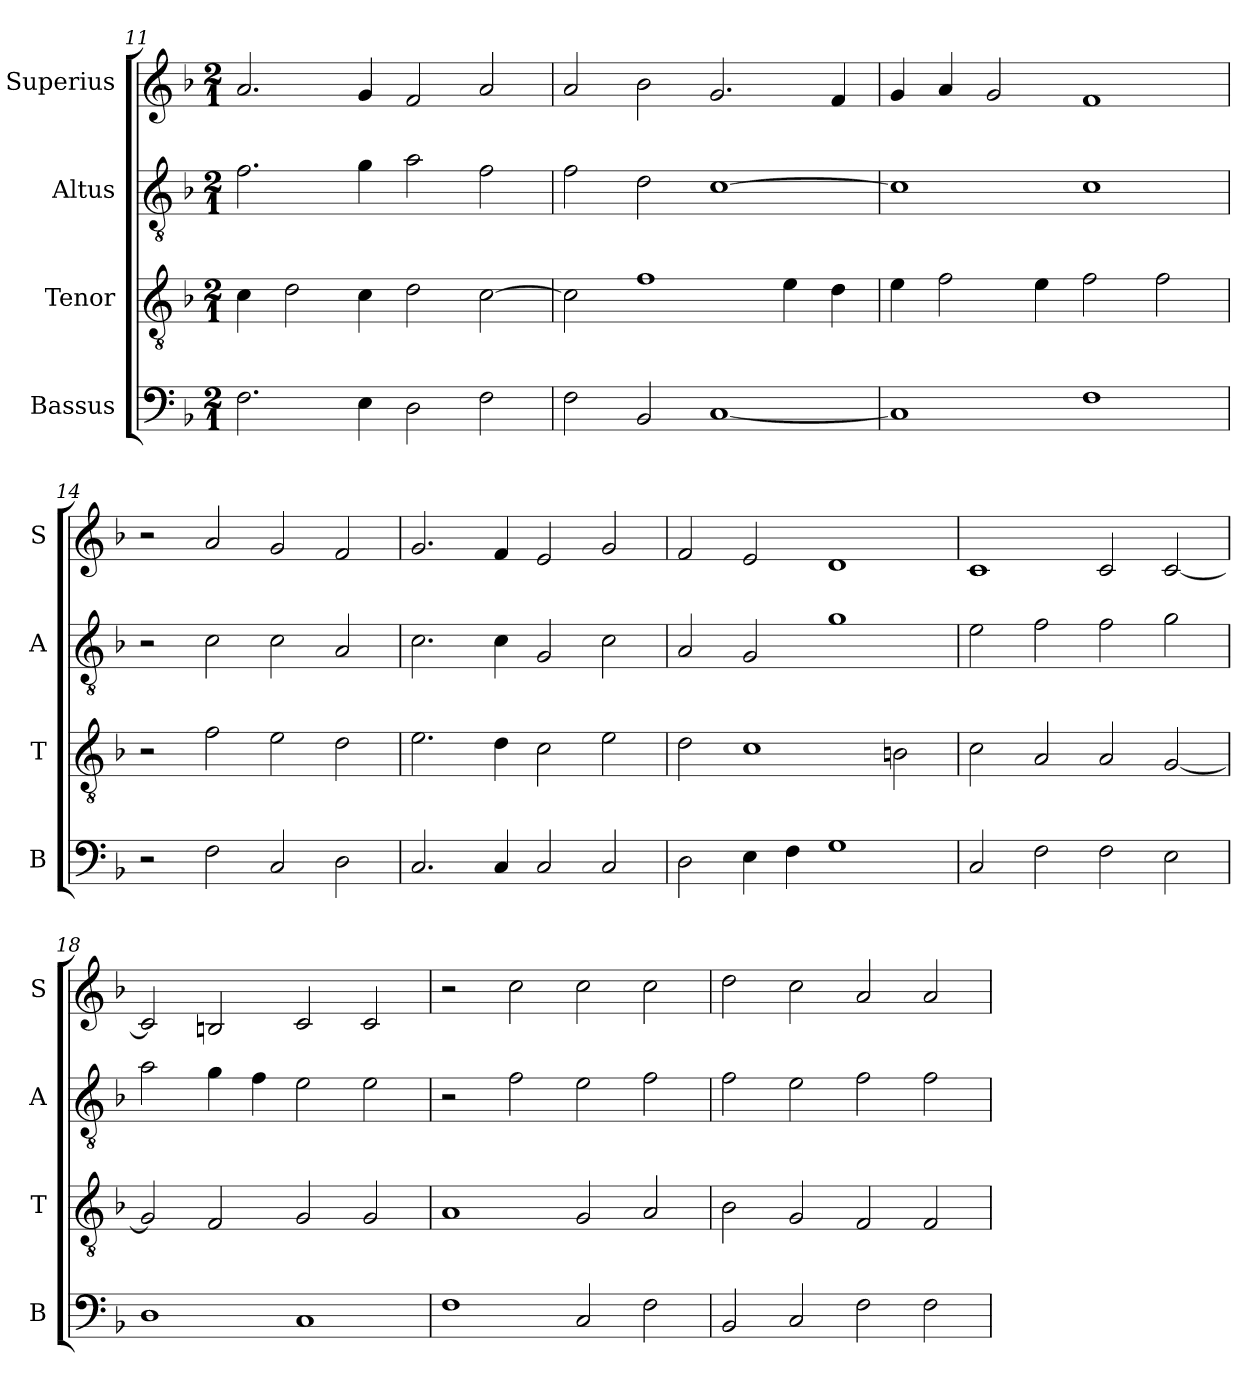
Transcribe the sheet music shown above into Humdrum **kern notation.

**kern	**kern	**kern	**kern
*part4	*part3	*part2	*part1
*staff4	*staff3	*staff2	*staff1
*I"Bassus	*I"Tenor	*I"Altus	*I"Superius
*I'B	*I'T	*I'A	*I'S
*clefF4	*clefGv2	*clefGv2	*clefG2
*k[b-]	*k[b-]	*k[b-]	*k[b-]
*F:	*F:	*F:	*F:
*M2/1	*M2/1	*M2/1	*M2/1
=11	=11	=11	=11
2.F	4c	2.f	2.a
.	2d	.	.
4E	4c	4g	4g
2D	2d	2a	2f
2F	[2c	2f	2a
=12	=12	=12	=12
2F	2c]	2f	2a
2BB-	1f	2d	2b-
[1C	.	[1c	2.g
.	4e	.	.
.	4d	.	4f
=13	=13	=13	=13
1C]	4e	1c]	4g
.	2f	.	4a
.	.	.	2g
.	4e	.	.
1F	2f	1c	1f
.	2f	.	.
=14	=14	=14	=14
2r	2r	2r	2r
2F	2f	2c	2a
2C	2e	2c	2g
2D	2d	2A	2f
=15	=15	=15	=15
2.C	2.e	2.c	2.g
4C	4d	4c	4f
2C	2c	2G	2e
2C	2e	2c	2g
=16	=16	=16	=16
2D	2d	2A	2f
4E	1c	2G	2e
4F	.	.	.
1G	.	1g	1d
.	2Bn	.	.
=17	=17	=17	=17
2C	2c	2e	1c
2F	2A	2f	.
2F	2A	2f	2c
2E	[2G	2g	[2c
=18	=18	=18	=18
1D	2G]	2a	2c]
.	2F	4g	2Bn
.	.	4f	.
1C	2G	2e	2c
.	2G	2e	2c
=19	=19	=19	=19
1F	1A	2r	2r
.	.	2f	2cc
2C	2G	2e	2cc
2F	2A	2f	2cc
=20	=20	=20	=20
2BB-	2B-	2f	2dd
2C	2G	2e	2cc
2F	2F	2f	2a
2F	2F	2f	2a
=	=	=	=
*-	*-	*-	*-
